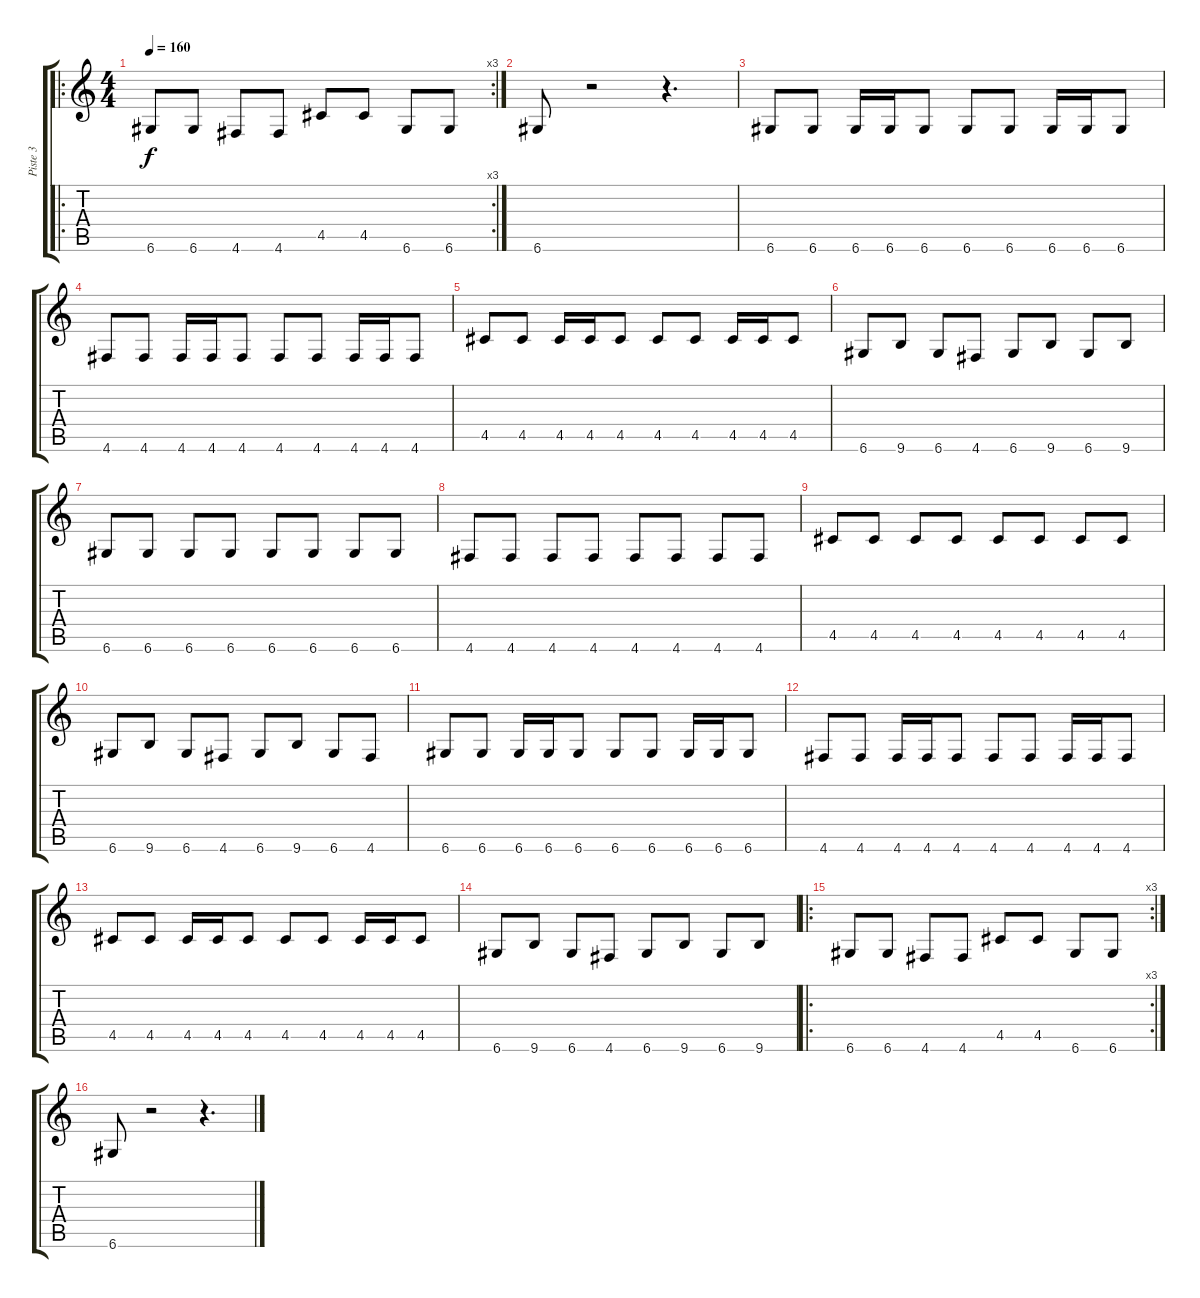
\track ("Piste 3" "Piste 3") {instrument electricbassfinger}
\staff {score tabs}
\tuning (E4 B3 G3 D3 A2 D2) {hide}
\ro
\rc 3
\ts (4 4)
\tempo 160
\clef g2
\ks c
6.6.8{dy f} 6.6.8 4.6.8 4.6.8 4.5.8 4.5.8 6.6.8 6.6.8 |
6.6.8 r.2 r.4{d} |
6.6.8 6.6.8 6.6.16 6.6.16 6.6.8 6.6.8 6.6.8 6.6.16 6.6.16 6.6.8 |
4.6.8 4.6.8 4.6.16 4.6.16 4.6.8 4.6.8 4.6.8 4.6.16 4.6.16 4.6.8 |
4.5.8 4.5.8 4.5.16 4.5.16 4.5.8 4.5.8 4.5.8 4.5.16 4.5.16 4.5.8 |
6.6.8 9.6.8 6.6.8 4.6.8 6.6.8 9.6.8 6.6.8 9.6.8 |
6.6.8 6.6.8 6.6.8 6.6.8 6.6.8 6.6.8 6.6.8 6.6.8 |
4.6.8 4.6.8 4.6.8 4.6.8 4.6.8 4.6.8 4.6.8 4.6.8 |
4.5.8 4.5.8 4.5.8 4.5.8 4.5.8 4.5.8 4.5.8 4.5.8 |
6.6.8 9.6.8 6.6.8 4.6.8 6.6.8 9.6.8 6.6.8 4.6.8 |
6.6.8 6.6.8 6.6.16 6.6.16 6.6.8 6.6.8 6.6.8 6.6.16 6.6.16 6.6.8 |
4.6.8 4.6.8 4.6.16 4.6.16 4.6.8 4.6.8 4.6.8 4.6.16 4.6.16 4.6.8 |
4.5.8 4.5.8 4.5.16 4.5.16 4.5.8 4.5.8 4.5.8 4.5.16 4.5.16 4.5.8 |
6.6.8 9.6.8 6.6.8 4.6.8 6.6.8 9.6.8 6.6.8 9.6.8 |
\ro
\rc 3
6.6.8 6.6.8 4.6.8 4.6.8 4.5.8 4.5.8 6.6.8 6.6.8 |
6.6.8 r.2 r.4{d}
